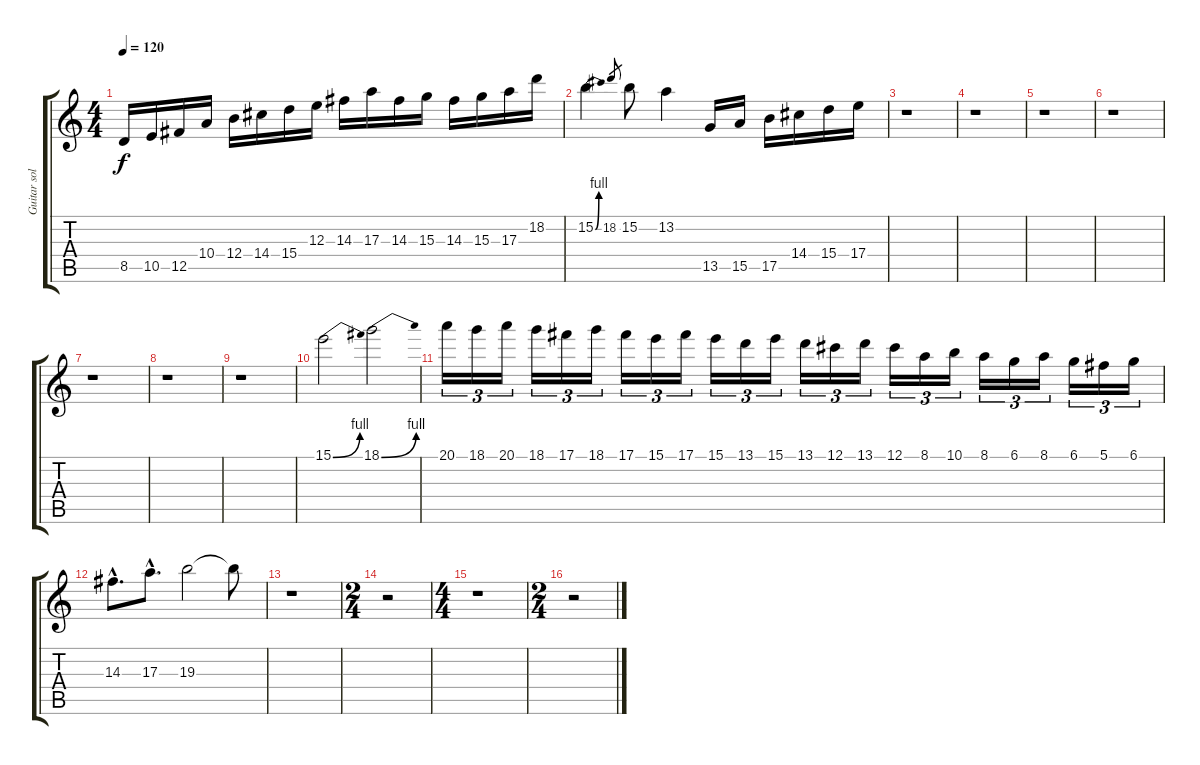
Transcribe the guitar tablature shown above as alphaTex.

\track ("Guitar solo 2" "Guitar sol") {instrument distortionguitar}
\staff {score tabs}
\tuning (Db4 Ab3 E3 B2 Gb2 B1) {hide}
\ts (4 4)
\tempo 120
\clef g2
\ks c
8.5.16{dy f} 10.5.16 12.5.16 10.4.16 12.4.16 14.4.16 15.4.16 12.3.16 14.3.16 17.3.16 14.3.16 15.3.16 14.3.16 15.3.16 17.3.16 18.2.16 |
15.2{be (bend 0 0 60 4)}.4 18.2.8{gr} 15.2.8 13.2.4 13.5.16 15.5.16 17.5.16 14.4.16 15.4.16 17.4.16 |
r.1 |
r.1 |
r.1 |
r.1 |
r.1 |
r.1 |
r.1 |
15.1{be (bend 0 0 60 4)}.2 18.1{be (bend 0 0 60 4)}.2 |
20.1.16{tu (3 2)} 18.1.16{tu (3 2)} 20.1.16{tu (3 2)} 18.1.16{tu (3 2)} 17.1.16{tu (3 2)} 18.1.16{tu (3 2)} 17.1.16{tu (3 2)} 15.1.16{tu (3 2)} 17.1.16{tu (3 2)} 15.1.16{tu (3 2)} 13.1.16{tu (3 2)} 15.1.16{tu (3 2)} 13.1.16{tu (3 2)} 12.1.16{tu (3 2)} 13.1.16{tu (3 2)} 12.1.16{tu (3 2)} 8.1.16{tu (3 2)} 10.1.16{tu (3 2)} 8.1.16{tu (3 2)} 6.1.16{tu (3 2)} 8.1.16{tu (3 2)} 6.1.16{tu (3 2)} 5.1.16{tu (3 2)} 6.1.16{tu (3 2)} |
14.3{hac}.8{d} 17.3{hac}.8{d} 19.3.2 19.3{t}.8 |
r.1 |
\ts (2 4)
r.2 |
\ts (4 4)
r.1 |
\ts (2 4)
r.2
